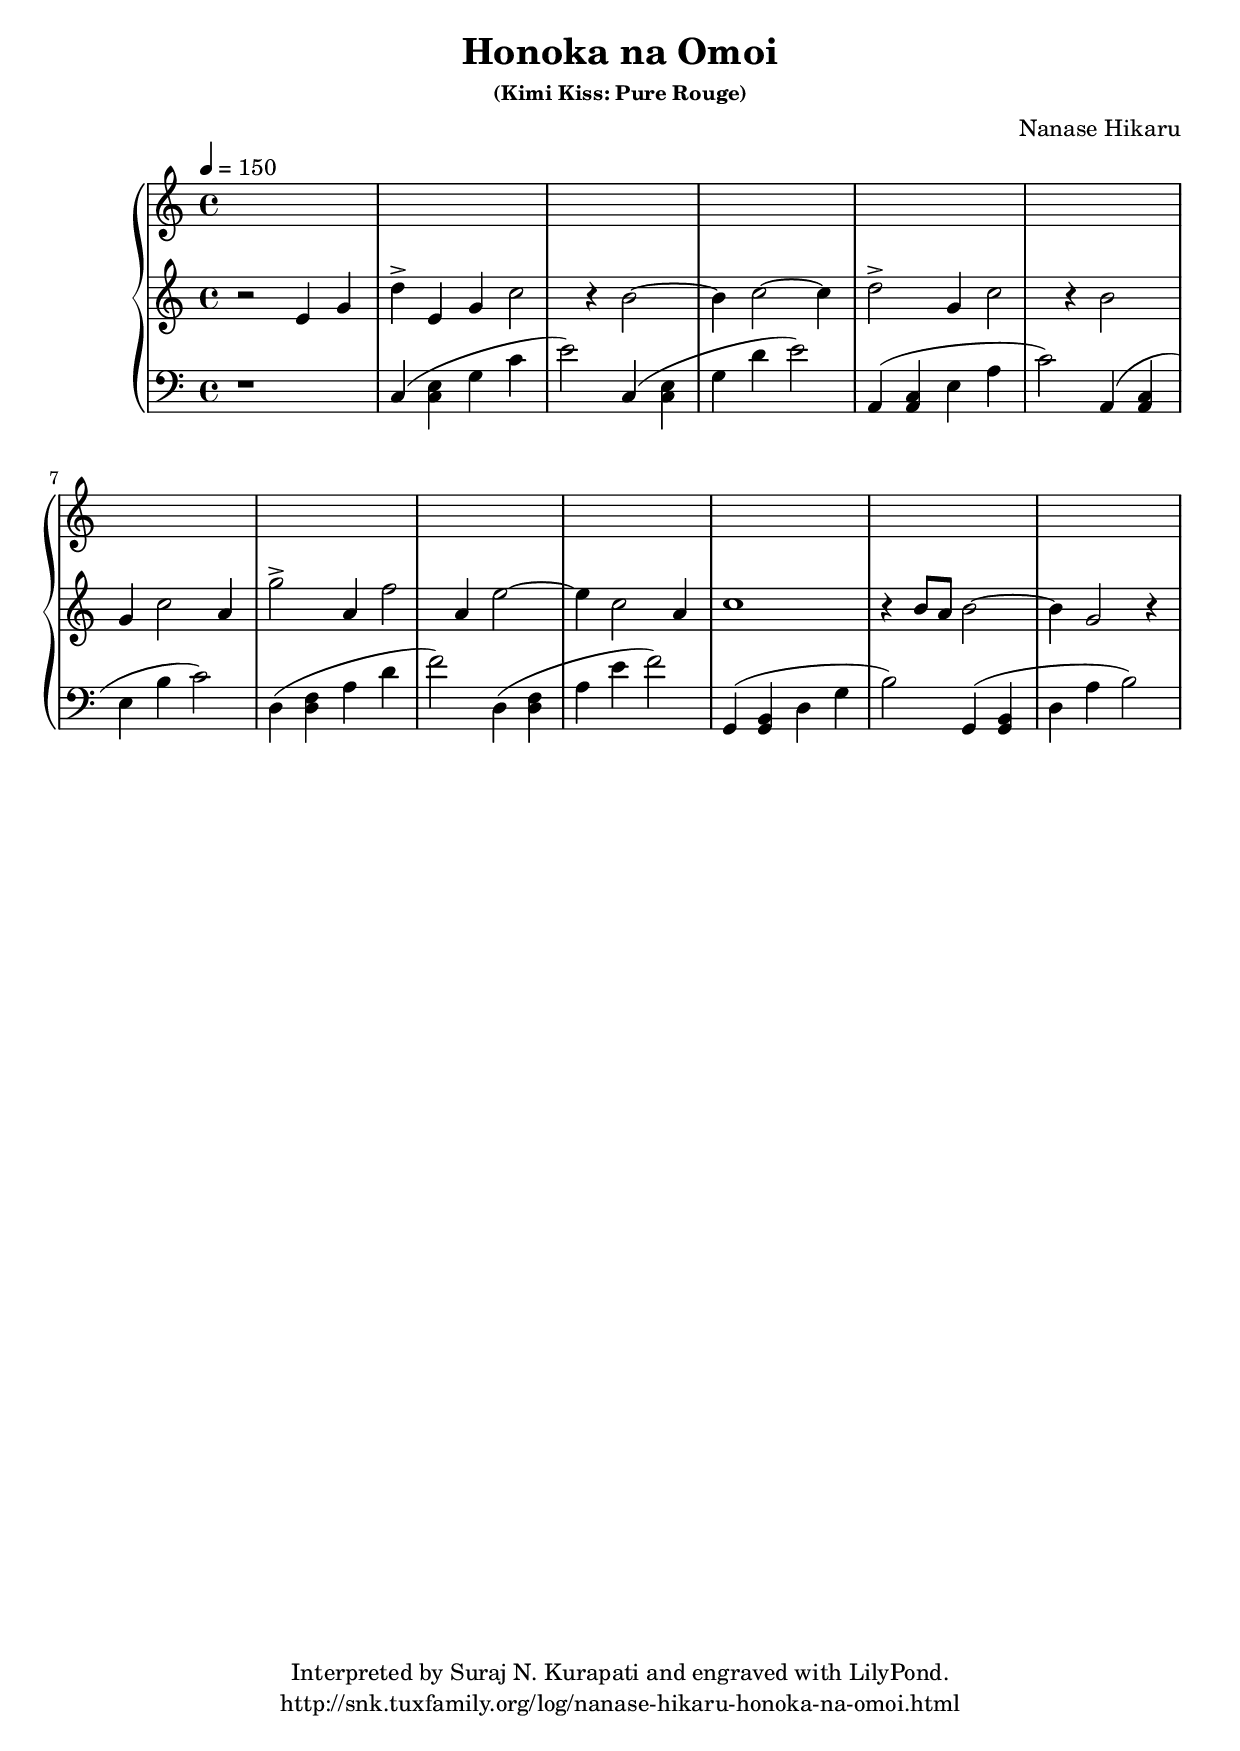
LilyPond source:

\header {
  % http://www.last.fm/music/Nanase+Hikaru/_/Honoka+na+Omoi
  title = "Honoka na Omoi"
  subsubtitle = "Thoughts about Honoka"
  subsubtitle = "(Kimi Kiss: Pure Rouge)"
  composer = "Nanase Hikaru"
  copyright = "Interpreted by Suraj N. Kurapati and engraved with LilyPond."
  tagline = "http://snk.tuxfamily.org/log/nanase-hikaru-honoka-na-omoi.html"
}

\score {
  <<
    \new PianoStaff {
      \time 4/4
      \tempo 4 = 150
      <<
        \context Staff = "Right Hand" {
          \key c \major
          \clef treble
          {
            r2
            e'4 g'4 d''4\accent
            e'4 g'4 c''2 r4
            b'2 ~ b'4
            c''2 ~ c''4

            d''2\accent g'4 c''2 r4
            b'2 g'4 c''2

            a'4 g''2\accent
            a'4 f''2
            a'4 e''2 ~ e''4 c''2

            a'4 c''1 r4
            b'8 a'8
            b'2 ~ b'4
            g'2 r4
          }
        }

        \context Staff = "Left Hand" {
          \key c \major
          \clef bass
          {
            r1
            c4 (<c e>4 g4 c'4 e'2)
            c4 (<c e>4 g4 d'4 e'2)

            a,4 (<a, c>4 e4 a4 c'2)
            a,4 (<a, c>4 e4 b4 c'2)

            d4 (<d f>4 a4 d'4 f'2)
            d4 (<d f>4 a4 e'4 f'2)

            g,4 (<g, b,>4 d4 g4 b2)
            g,4 (<g, b,>4 d4 a4 b2)
          }
        }
      >>
    }
  >>

  \midi {
  }

  \layout {
  }
}
